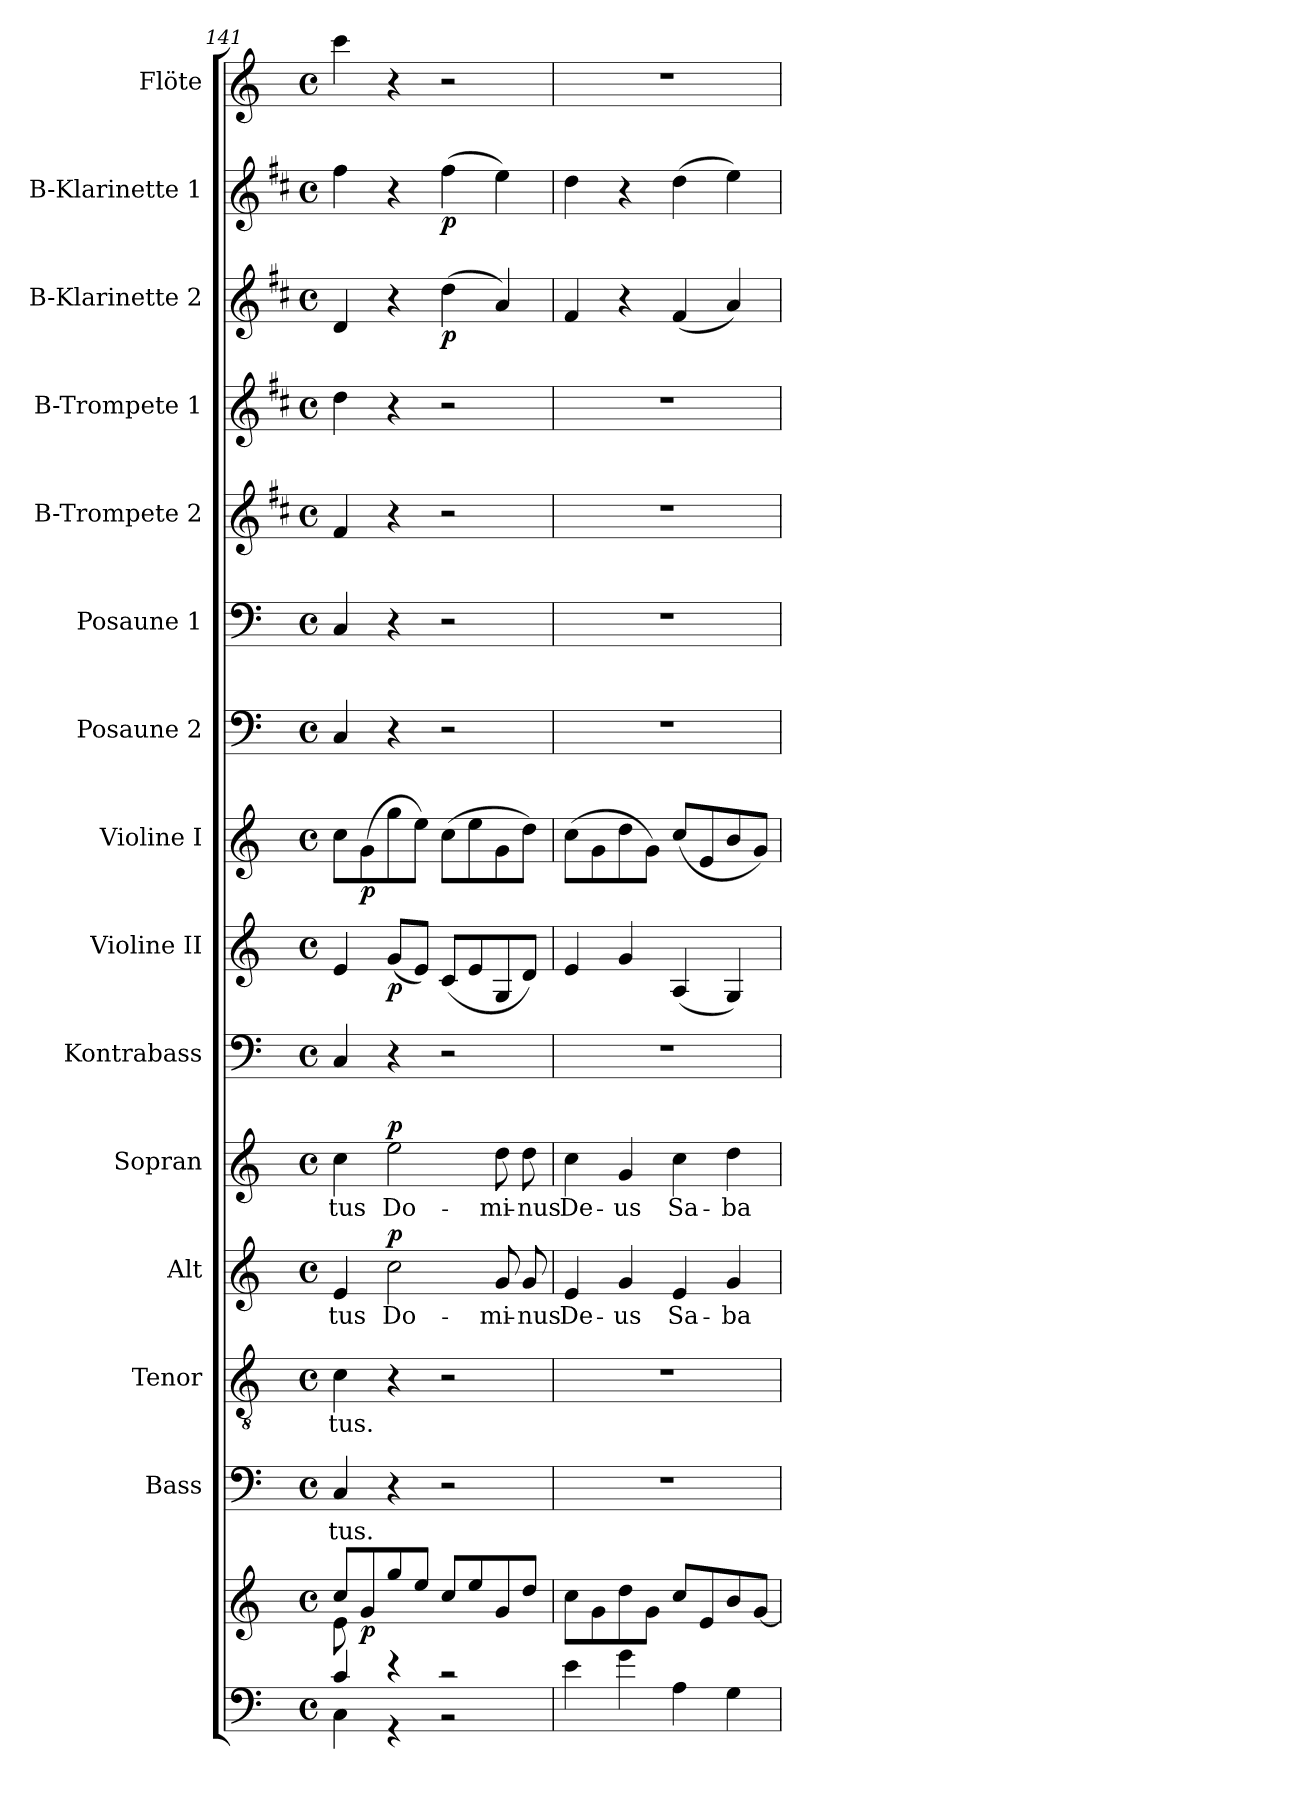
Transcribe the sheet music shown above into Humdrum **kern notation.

**kern	**kern	**dynam	**kern	**text	**kern	**text	**kern	**text	**dynam	**kern	**text	**dynam	**kern	**kern	**dynam	**kern	**dynam	**kern	**kern	**kern	**kern	**kern	**dynam	**kern	**dynam	**kern
*part15	*part15	*part15	*part14	*part14	*part13	*part13	*part12	*part12	*part12	*part11	*part11	*part11	*part10	*part9	*part9	*part8	*part8	*part7	*part6	*part5	*part4	*part3	*part3	*part2	*part2	*part1
*staff16	*staff15	*staff15/16	*staff14	*staff14	*staff13	*staff13	*staff12	*staff12	*staff12	*staff11	*staff11	*staff11	*staff10	*staff9	*staff9	*staff8	*staff8	*staff7	*staff6	*staff5	*staff4	*staff3	*staff3	*staff2	*staff2	*staff1
*	*	*	*I"Bass	*	*I"Tenor	*	*I"Alt	*	*	*I"Sopran	*	*	*I"Kontrabass	*I"Violine II	*	*I"Violine I	*	*I"Posaune 2	*I"Posaune 1	*I"B-Trompete 2	*I"B-Trompete 1	*I"B-Klarinette 2	*	*I"B-Klarinette 1	*	*I"Flöte
*	*	*	*I'B.	*	*I'T.	*	*I'A.	*	*	*I'S.	*	*	*I'Kb.	*I'Vl. II	*	*I'Vl. I	*	*I'Pos. 2	*I'Pos. 1	*I'B Trp. 2	*I'B Trp. 1	*I'B Kl. 2	*	*I'B Kl. 1	*	*I'Fl.
*clefF4	*clefG2	*	*clefF4	*	*clefGv2	*	*clefG2	*	*	*clefG2	*	*	*clefF4	*clefG2	*	*clefG2	*	*clefF4	*clefF4	*clefG2	*clefG2	*clefG2	*	*clefG2	*	*clefG2
*	*	*	*	*	*	*	*	*	*	*	*	*	*ITrd7c12	*	*	*	*	*	*	*ITrd1c2	*ITrd1c2	*ITrd1c2	*	*ITrd1c2	*	*
*k[]	*k[]	*	*k[]	*	*k[]	*	*k[]	*	*	*k[]	*	*	*k[]	*k[]	*	*k[]	*	*k[]	*k[]	*k[]	*k[]	*k[]	*	*k[]	*	*k[]
*C:	*C:	*	*C:	*	*C:	*	*C:	*	*	*C:	*	*	*C:	*C:	*	*C:	*	*C:	*C:	*C:	*C:	*C:	*	*C:	*	*C:
*M4/4	*M4/4	*	*M4/4	*	*M4/4	*	*M4/4	*	*	*M4/4	*	*	*M4/4	*M4/4	*	*M4/4	*	*M4/4	*M4/4	*M4/4	*M4/4	*M4/4	*	*M4/4	*	*M4/4
*met(c)	*met(c)	*	*met(c)	*	*met(c)	*	*met(c)	*	*	*met(c)	*	*	*met(c)	*met(c)	*	*met(c)	*	*met(c)	*met(c)	*met(c)	*met(c)	*met(c)	*	*met(c)	*	*met(c)
=141	=141	=141	=141	=141	=141	=141	=141	=141	=141	=141	=141	=141	=141	=141	=141	=141	=141	=141	=141	=141	=141	=141	=141	=141	=141	=141
*^	*^	*	*	*	*	*	*	*	*	*	*	*	*	*	*	*	*	*	*	*	*	*	*	*	*	*
!	!	!	!	!	!	!LO:LY:b	!	!LO:LY:b	!	!LO:LY:b	!	!	!LO:LY:b	!	!	!	!	!	!	!	!	!	!	!	!	!	!	!
4c/	4C\	8cc/L	8e\	.	4C/	-tus.	4c\	-tus.	4e/	-tus	.	4cc\	-tus	.	4CC/	4e/	.	8cc\L	.	4C/	4C/	4e/	4cc\	4c/	.	4ee\	.	4ccc\
!	!	!	!	!LO:DY:b	!	!	!	!	!	!	!	!	!	!	!	!	!	!	!LO:DY:b	!	!	!	!	!	!	!	!	!
.	.	8g/	8ryy	p	.	.	.	.	.	.	.	.	.	.	.	.	.	(>8g\	p	.	.	.	.	.	.	.	.	.
!	!	!	!	!	!	!	!	!	!	!LO:LY:b	!LO:DY:a	!	!LO:LY:b	!LO:DY:a	!	!	!LO:DY:b	!	!	!	!	!	!	!	!	!	!	!
4r	4r	8gg/	4ryy	.	4r	.	4r	.	2cc\	Do-	p	2ee\	Do-	p	4r	(<8g/L	p	8gg\	.	4r	4r	4r	4r	4r	.	4r	.	4r
.	.	8ee/J	.	.	.	.	.	.	.	.	.	.	.	.	.	8e/J)	.	8ee\J)	.	.	.	.	.	.	.	.	.	.
!	!	!	!	!	!	!	!	!	!	!	!	!	!	!	!	!	!	!	!	!	!	!	!	!	!LO:DY:b	!	!LO:DY:b	!
2r	2r	8cc/L	2ryy	.	2r	.	2r	.	.	.	.	.	.	.	2r	(<8c/L	.	(>8cc\L	.	2r	2r	2r	2r	(>4cc\	p	(>4ee\	p	2r
.	.	8ee/	.	.	.	.	.	.	.	.	.	.	.	.	.	8e/	.	8ee\	.	.	.	.	.	.	.	.	.	.
!	!	!	!	!	!	!	!	!	!	!LO:LY:b	!	!	!LO:LY:b	!	!	!	!	!	!	!	!	!	!	!	!	!	!	!
.	.	8g/	.	.	.	.	.	.	8g/	-mi-	.	8dd\	-mi-	.	.	8G/	.	8g\	.	.	.	.	.	4g/)	.	4dd\)	.	.
!	!	!	!	!	!	!	!	!	!	!LO:LY:b	!	!	!LO:LY:b	!	!	!	!	!	!	!	!	!	!	!	!	!	!	!
.	.	8dd/J	.	.	.	.	.	.	8g/	-nus	.	8dd\	-nus	.	.	8d/J)	.	8dd\J)	.	.	.	.	.	.	.	.	.	.
*v	*v	*	*	*	*	*	*	*	*	*	*	*	*	*	*	*	*	*	*	*	*	*	*	*	*	*	*	*
*	*v	*v	*	*	*	*	*	*	*	*	*	*	*	*	*	*	*	*	*	*	*	*	*	*	*	*	*
!!LO:PB:g=z
=142	=142	=142	=142	=142	=142	=142	=142	=142	=142	=142	=142	=142	=142	=142	=142	=142	=142	=142	=142	=142	=142	=142	=142	=142	=142	=142
!	!	!	!	!	!	!	!	!LO:LY:b	!	!	!LO:LY:b	!	!	!	!	!	!	!	!	!	!	!	!	!	!	!
4e\	8cc\L	.	1r	.	1r	.	4e/	De-	.	4cc\	De-	.	1r	4e/	.	(>8cc\L	.	1r	1r	1r	1r	4e/	.	4cc\	.	1r
.	8g\	.	.	.	.	.	.	.	.	.	.	.	.	.	.	8g\	.	.	.	.	.	.	.	.	.	.
!	!	!	!	!	!	!	!	!LO:LY:b	!	!	!LO:LY:b	!	!	!	!	!	!	!	!	!	!	!	!	!	!	!
4g\	8dd\	.	.	.	.	.	4g/	-us	.	4g/	-us	.	.	4g/	.	8dd\	.	.	.	.	.	4r	.	4r	.	.
.	8g\J	.	.	.	.	.	.	.	.	.	.	.	.	.	.	8g\J)	.	.	.	.	.	.	.	.	.	.
!	!	!	!	!	!	!	!	!LO:LY:b	!	!	!LO:LY:b	!	!	!	!	!	!	!	!	!	!	!	!	!	!	!
4A\	8cc/L	.	.	.	.	.	4e/	Sa-	.	4cc\	Sa-	.	.	(<4A/	.	(<8cc/L	.	.	.	.	.	(<4e/	.	(>4cc\	.	.
.	8e/	.	.	.	.	.	.	.	.	.	.	.	.	.	.	8e/	.	.	.	.	.	.	.	.	.	.
!	!	!	!	!	!	!	!	!LO:LY:b	!	!	!LO:LY:b	!	!	!	!	!	!	!	!	!	!	!	!	!	!	!
4G\	8b/	.	.	.	.	.	4g/	-ba-	.	4dd\	-ba-	.	.	4G/)	.	8b/	.	.	.	.	.	4g/)	.	4dd\)	.	.
.	[8g/J	.	.	.	.	.	.	.	.	.	.	.	.	.	.	8g/J)	.	.	.	.	.	.	.	.	.	.
=	=	=	=	=	=	=	=	=	=	=	=	=	=	=	=	=	=	=	=	=	=	=	=	=	=	=
*-	*-	*-	*-	*-	*-	*-	*-	*-	*-	*-	*-	*-	*-	*-	*-	*-	*-	*-	*-	*-	*-	*-	*-	*-	*-	*-
